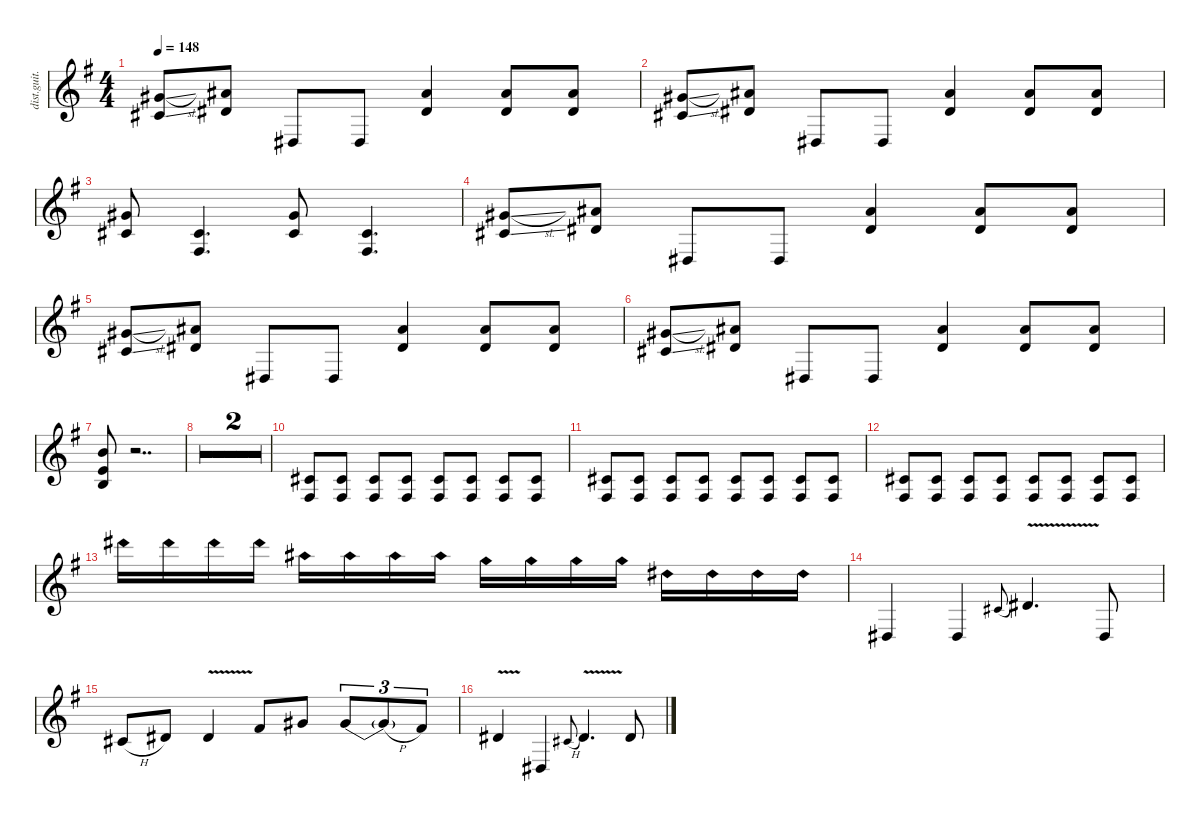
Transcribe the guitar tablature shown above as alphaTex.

\defaultSystemsLayout 4
\hideDynamics
\bracketExtendMode nobrackets
\otherSystemsTrackNameOrientation horizontal
\track ("Rhythm Guitar 1 (James)" "dist.guit.") {multiBarRest instrument distortionguitar}
\staff {score}
\tuning (Eb4 Bb3 Gb3 Db3 Ab2 Eb2)
\ts (4 4)
\tempo 148
\clef g2
\ks eminor
(5.5{sl acc #} 7.4{sl acc #}).8{dy mf} (7.5{acc #} 9.4{acc #}).8 0.6{pm acc #}.8 0.6{pm acc #}.8 (7.5{acc #} 9.4{acc #}).4 (9.4{acc #} 7.5{acc #}).8 (9.4{acc #} 7.5{acc #}).8 |
(5.5{sl acc #} 7.4{sl acc #}).8 (7.5{acc #} 9.4{acc #}).8 0.6{pm acc #}.8 0.6{pm acc #}.8 (7.5{acc #} 9.4{acc #}).4 (9.4{acc #} 7.5{acc #}).8 (9.4{acc #} 7.5{acc #}).8 |
(5.5{acc #} 7.4{acc #}).8 (5.5{acc #} 3.6{acc #}).4{d} (5.5{acc #} 7.4{acc #}).8 (5.5{acc #} 3.6{acc #}).4{d} |
(5.5{sl acc #} 7.4{sl acc #}).8 (7.5{acc #} 9.4{acc #}).8 0.6{pm acc #}.8 0.6{pm acc #}.8 (7.5{acc #} 9.4{acc #}).4 (9.4{acc #} 7.5{acc #}).8 (9.4{acc #} 7.5{acc #}).8 |
(5.5{sl acc #} 7.4{sl acc #}).8 (7.5{acc #} 9.4{acc #}).8 0.6{pm acc #}.8 0.6{pm acc #}.8 (7.5{acc #} 9.4{acc #}).4 (9.4{acc #} 7.5{acc #}).8 (9.4{acc #} 7.5{acc #}).8 |
(5.5{sl acc #} 7.4{sl acc #}).8 (7.5{acc #} 9.4{acc #}).8 0.6{pm acc #}.8 0.6{pm acc #}.8 (7.5{acc #} 9.4{acc #}).4 (9.4{acc #} 7.5{acc #}).8 (9.4{acc #} 7.5{acc #}).8 |
(8.6{acc forcenatural} 8.5{acc forcenatural} 10.4{acc forcenatural}).8 r.2{dd} |
r.1 |
r.1 |
(3.6{pm acc #} 5.5{pm acc #}).8 (3.6{pm acc #} 5.5{pm acc #}).8 (3.6{pm acc #} 5.5{pm acc #}).8 (3.6{pm acc #} 5.5{pm acc #}).8 (3.6{pm acc #} 5.5{pm acc #}).8 (3.6{pm acc #} 5.5{pm acc #}).8 (3.6{pm acc #} 5.5{pm acc #}).8 (3.6{pm acc #} 5.5{pm acc #}).8 |
(3.6{pm acc #} 5.5{pm acc #}).8 (3.6{pm acc #} 5.5{pm acc #}).8 (3.6{pm acc #} 5.5{pm acc #}).8 (3.6{acc #} 5.5{acc #}).8 (3.6{acc #} 5.5{acc #}).8 (3.6{acc #} 5.5{acc #}).8 (3.6{acc #} 5.5{acc #}).8 (3.6{acc #} 5.5{acc #}).8 |
(3.6{acc #} 5.5{acc #}).8 (3.6{pm acc #} 5.5{pm acc #}).8 (3.6{pm acc #} 5.5{pm acc #}).8 (3.6{pm acc #} 5.5{pm acc #}).8 (3.6{pm acc #} 5.5{pm acc #}).8 (3.6{pm acc #} 5.5{pm acc #}).8 (3.6{pm acc #} 5.5{pm acc #}).8 (3.6{pm acc #} 5.5{pm acc #}).8 |
2.6{nh pm acc forcenatural}.16 2.6{nh pm acc forcenatural}.16 2.6{nh pm acc forcenatural}.16 2.6{nh pm acc forcenatural}.16 3.6{nh pm acc #}.16 3.6{nh pm acc #}.16 3.6{nh pm acc #}.16 3.6{nh pm acc #}.16 4.6{nh pm acc forcenatural}.16 4.6{nh pm acc forcenatural}.16 4.6{nh pm acc forcenatural}.16 4.6{nh pm acc forcenatural}.16 5.6{nh pm acc #}.16 5.6{nh pm acc #}.16 5.6{nh pm acc #}.16 5.6{nh pm acc #}.16 |
0.6{acc #}.4 0.6{acc #}.4 5.5{h acc #}.8{gr onbeat} 7.5{v acc #}.4{d} 0.6{acc #}.8 |
5.5{h acc #}.8 7.5{acc #}.8 7.5{v acc #}.4 5.4{acc #}.8 7.4{acc #}.8 7.4{be (bendrelease 0 0 27.599999999999998 4 34.8 4 47.4 0) acc #}.8{tu (3 2)} 7.4{h t acc #}.8{tu (3 2)} 5.4{acc #}.8{tu (3 2)} |
7.5{v acc #}.4 0.6{acc #}.4 5.5{h acc #}.8{gr onbeat} 7.5{v acc #}.4{d} 7.5{acc #}.8
